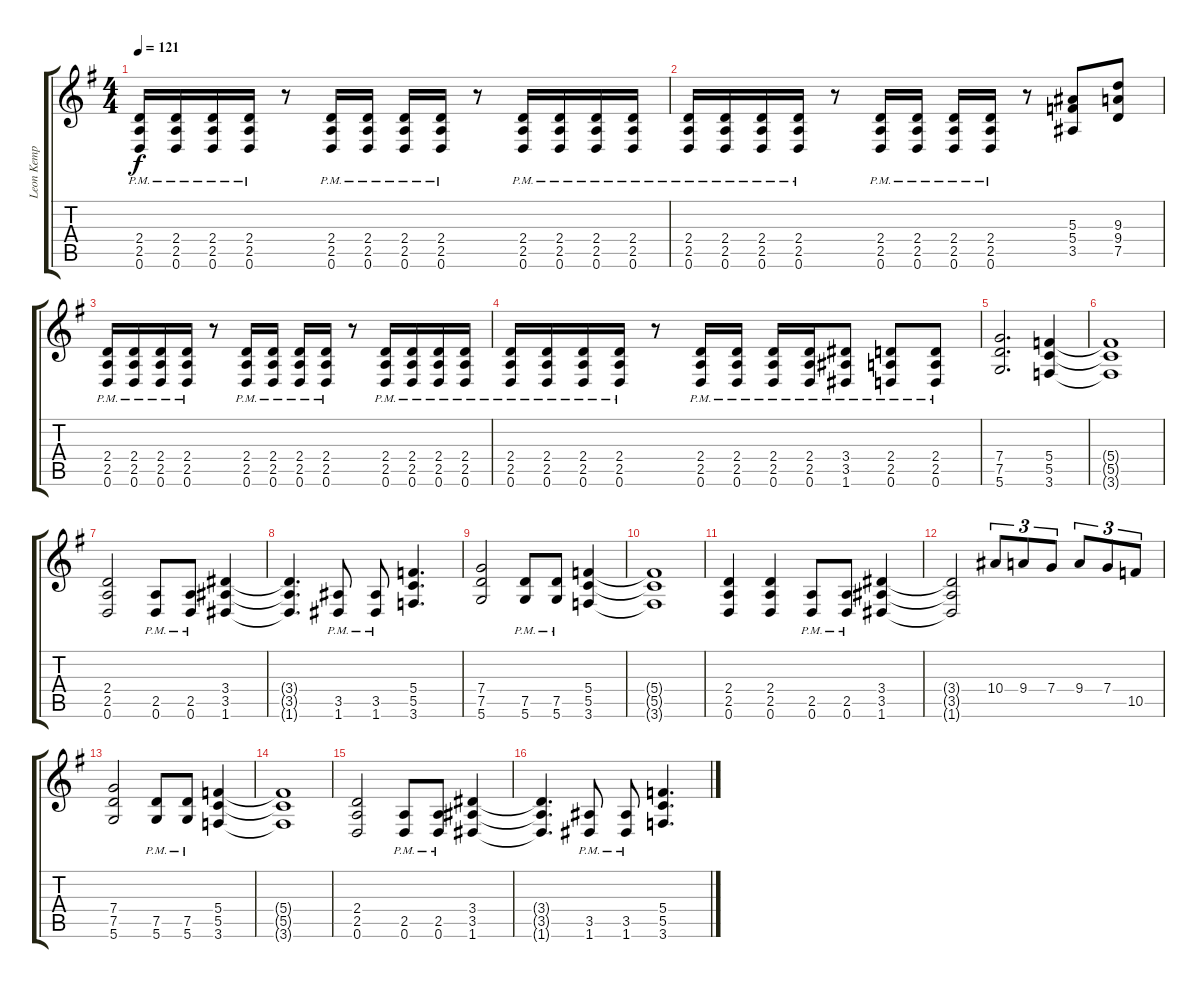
\track ("Leon Kemp" "Leon Kemp") {instrument distortionguitar}
\staff {score tabs}
\tuning (D4 A3 F3 C3 G2 D2) {hide}
\ts (4 4)
\tempo 121
\clef g2
\ks g
(2.4{pm} 2.5{pm} 0.6{pm}).16{dy f} (2.4{pm} 2.5{pm} 0.6{pm}).16 (2.4{pm} 2.5{pm} 0.6{pm}).16 (2.4{pm} 2.5{pm} 0.6{pm}).16 r.8 (2.4{pm} 2.5{pm} 0.6{pm}).16 (2.4{pm} 2.5{pm} 0.6{pm}).16 (2.4{pm} 2.5{pm} 0.6{pm}).16 (2.4{pm} 2.5{pm} 0.6{pm}).16 r.8 (2.4{pm} 2.5{pm} 0.6{pm}).16 (2.4{pm} 2.5{pm} 0.6{pm}).16 (2.4{pm} 2.5{pm} 0.6{pm}).16 (2.4{pm} 2.5{pm} 0.6{pm}).16 |
(2.4{pm} 2.5{pm} 0.6{pm}).16 (2.4{pm} 2.5{pm} 0.6{pm}).16 (2.4{pm} 2.5{pm} 0.6{pm}).16 (2.4{pm} 2.5{pm} 0.6{pm}).16 r.8 (2.4{pm} 2.5{pm} 0.6{pm}).16 (2.4{pm} 2.5{pm} 0.6{pm}).16 (2.4{pm} 2.5{pm} 0.6{pm}).16 (2.4{pm} 2.5{pm} 0.6{pm}).16 r.8 (5.3 5.4 3.5).8 (9.3 9.4 7.5).8 |
(2.4{pm} 2.5{pm} 0.6{pm}).16 (2.4{pm} 2.5{pm} 0.6{pm}).16 (2.4{pm} 2.5{pm} 0.6{pm}).16 (2.4{pm} 2.5{pm} 0.6{pm}).16 r.8 (2.4{pm} 2.5{pm} 0.6{pm}).16 (2.4{pm} 2.5{pm} 0.6{pm}).16 (2.4{pm} 2.5{pm} 0.6{pm}).16 (2.4{pm} 2.5{pm} 0.6{pm}).16 r.8 (2.4{pm} 2.5{pm} 0.6{pm}).16 (2.4{pm} 2.5{pm} 0.6{pm}).16 (2.4{pm} 2.5{pm} 0.6{pm}).16 (2.4{pm} 2.5{pm} 0.6{pm}).16 |
(2.4{pm} 2.5{pm} 0.6{pm}).16 (2.4{pm} 2.5{pm} 0.6{pm}).16 (2.4{pm} 2.5{pm} 0.6{pm}).16 (2.4{pm} 2.5{pm} 0.6{pm}).16 r.8 (2.4{pm} 2.5{pm} 0.6{pm}).16 (2.4{pm} 2.5{pm} 0.6{pm}).16 (2.4{pm} 2.5{pm} 0.6{pm}).16 (2.4{pm} 2.5{pm} 0.6{pm}).16 (3.4{pm} 3.5{pm} 1.6{pm}).8 (2.4{pm} 2.5{pm} 0.6{pm}).8 (2.4{pm} 2.5{pm} 0.6{pm}).8 |
(7.4 7.5 5.6).2{d} (5.4 5.5 3.6).4 |
(5.4{t} 5.5{t} 3.6{t}).1 |
(2.4 2.5 0.6).2 (2.5{pm} 0.6{pm}).8 (2.5{pm} 0.6{pm}).8 (3.4 3.5 1.6).4 |
(3.4{t} 3.5{t} 1.6{t}).4{d} (3.5{pm} 1.6{pm}).8 (3.5{pm} 1.6{pm}).8 (5.4 5.5 3.6).4{d} |
(7.4 7.5 5.6).2 (7.5{pm} 5.6{pm}).8 (7.5{pm} 5.6{pm}).8 (5.4 5.5 3.6).4 |
(5.4{t} 5.5{t} 3.6{t}).1 |
(2.4 2.5 0.6).4 (2.4 2.5 0.6).4 (2.5{pm} 0.6{pm}).8 (2.5{pm} 0.6{pm}).8 (3.4 3.5 1.6).4 |
(3.4{t} 3.5{t} 1.6{t}).2 10.4.8{tu (3 2)} 9.4.8{tu (3 2)} 7.4.8{tu (3 2)} 9.4.8{tu (3 2)} 7.4.8{tu (3 2)} 10.5.8{tu (3 2)} |
(7.4 7.5 5.6).2 (7.5{pm} 5.6{pm}).8 (7.5{pm} 5.6{pm}).8 (5.4 5.5 3.6).4 |
(5.4{t} 5.5{t} 3.6{t}).1 |
(2.4 2.5 0.6).2 (2.5{pm} 0.6{pm}).8 (2.5{pm} 0.6{pm}).8 (3.4 3.5 1.6).4 |
(3.4{t} 3.5{t} 1.6{t}).4{d} (3.5{pm} 1.6{pm}).8 (3.5{pm} 1.6{pm}).8 (5.4 5.5 3.6).4{d}
